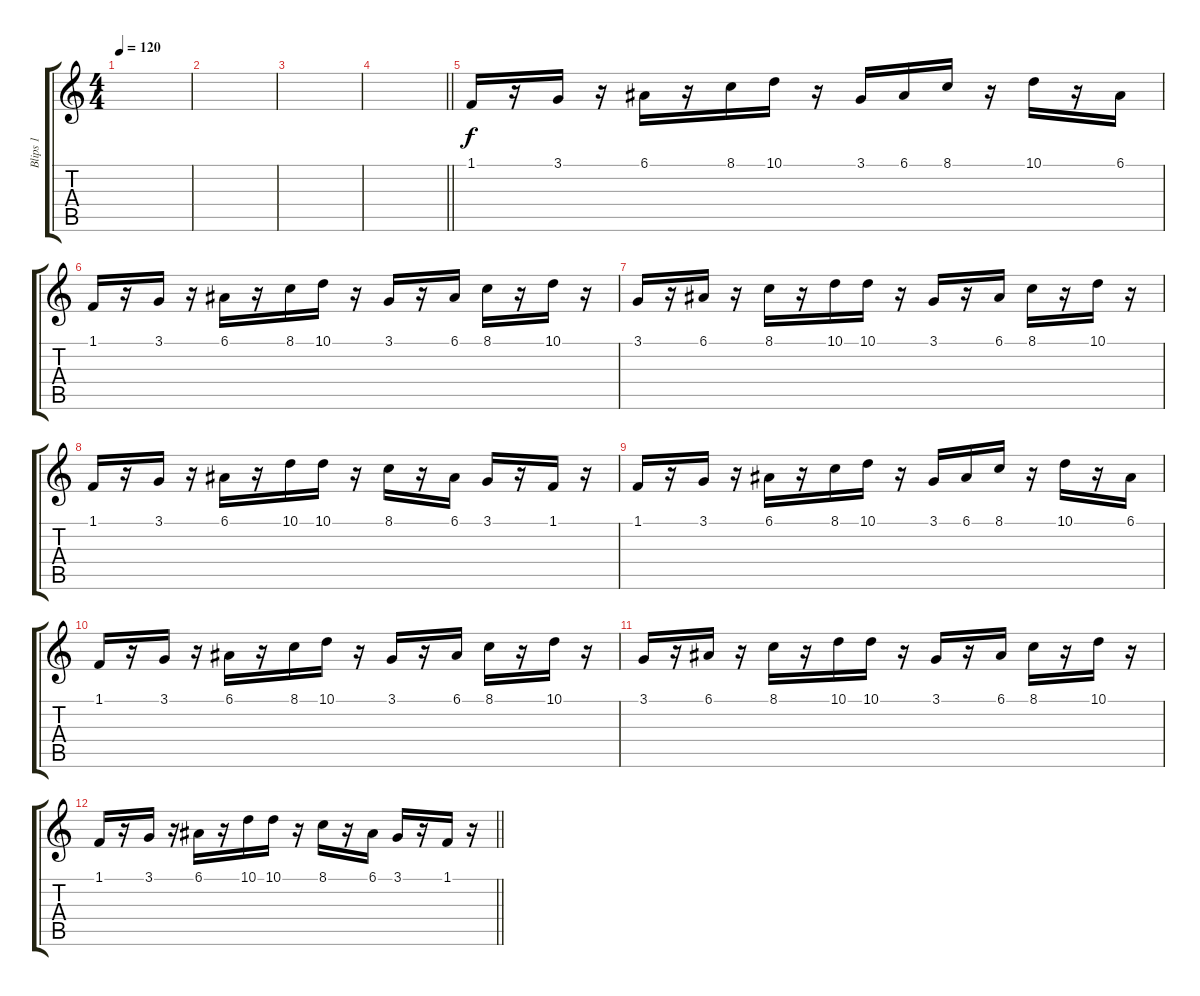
\track ("Blips 1" "Blips 1") {instrument lead1square}
\staff {score tabs}
\tuning (E4 B3 G3 D3 A2 E2) {hide}
\ts (4 4)
\tempo 120
\clef g2
\ks c
|
|
|
\barLineRight lightlight
|
1.1.16{volume 8} r.16 3.1.16 r.16 6.1.16 r.16 8.1.16 10.1.16 r.16 3.1.16 6.1.16 8.1.16 r.16 10.1.16 r.16 6.1.16 |
1.1.16 r.16 3.1.16 r.16 6.1.16 r.16 8.1.16 10.1.16 r.16 3.1.16 r.16 6.1.16 8.1.16 r.16 10.1.16 r.16 |
3.1.16 r.16 6.1.16 r.16 8.1.16 r.16 10.1.16 10.1.16 r.16 3.1.16 r.16 6.1.16 8.1.16 r.16 10.1.16 r.16 |
1.1.16 r.16 3.1.16 r.16 6.1.16 r.16 10.1.16 10.1.16 r.16 8.1.16 r.16 6.1.16 3.1.16 r.16 1.1.16 r.16 |
1.1.16{volume 12} r.16 3.1.16 r.16 6.1.16 r.16 8.1.16 10.1.16 r.16 3.1.16 6.1.16 8.1.16 r.16 10.1.16 r.16 6.1.16 |
1.1.16 r.16 3.1.16 r.16 6.1.16 r.16 8.1.16 10.1.16 r.16 3.1.16 r.16 6.1.16 8.1.16 r.16 10.1.16 r.16 |
3.1.16 r.16 6.1.16 r.16 8.1.16 r.16 10.1.16 10.1.16 r.16 3.1.16 r.16 6.1.16 8.1.16 r.16 10.1.16 r.16 |
\barLineRight lightlight
1.1.16 r.16 3.1.16 r.16 6.1.16 r.16 10.1.16 10.1.16 r.16 8.1.16 r.16 6.1.16 3.1.16 r.16 1.1.16 r.16
